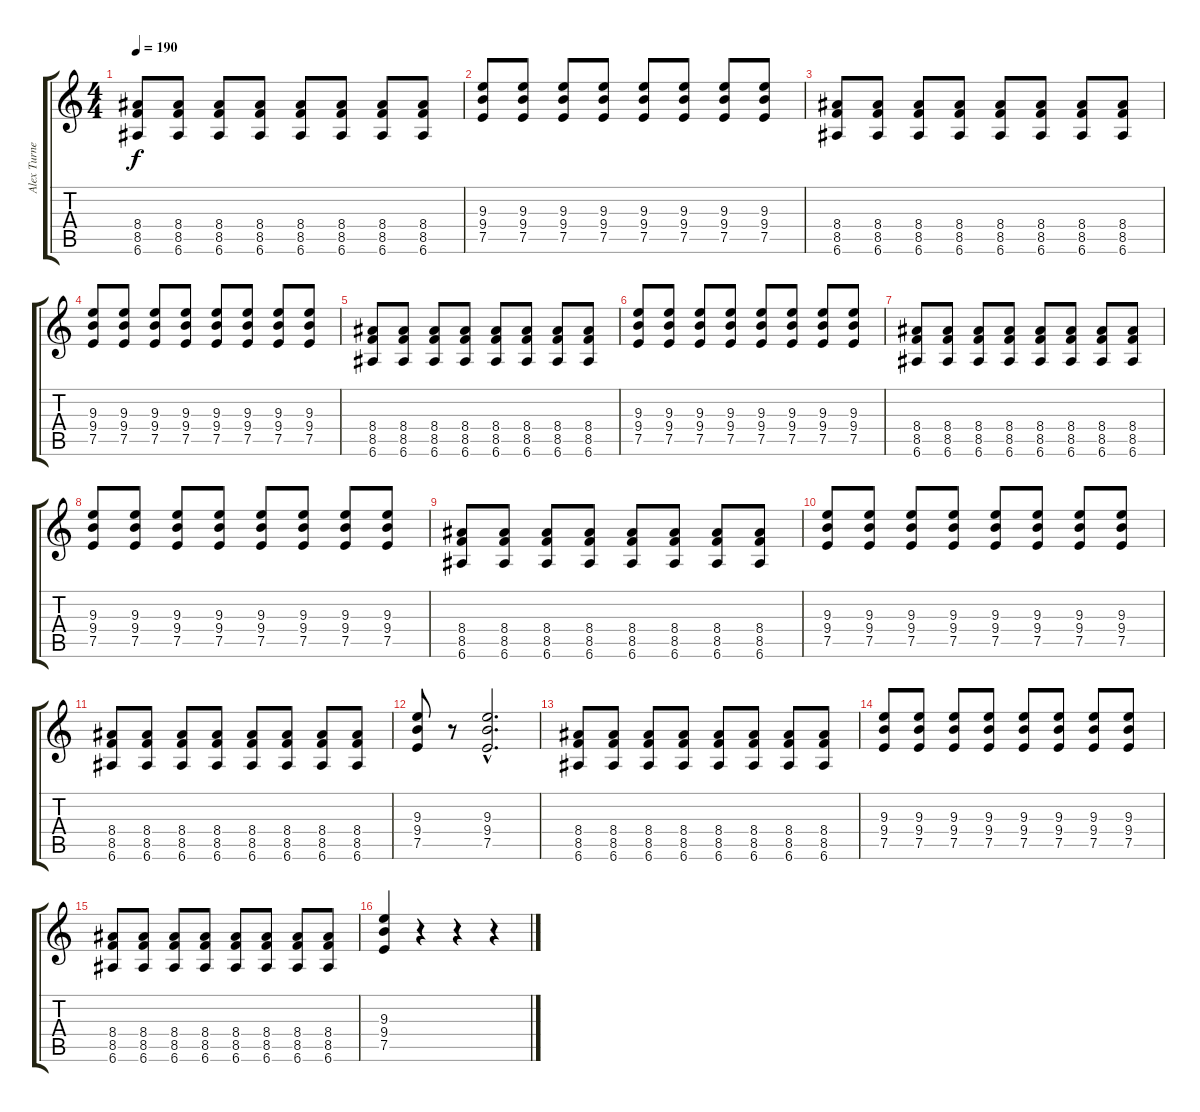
\track ("Alex Turner (Rhythm Guitar)" "Alex Turne") {instrument overdrivenguitar}
\staff {score tabs}
\tuning (E4 B3 G3 D3 A2 E2) {hide}
\ts (4 4)
\tempo 190
\clef g2
\ks c
(8.4 8.5 6.6).8{dy f} (8.4 8.5 6.6).8 (8.4 8.5 6.6).8 (8.4 8.5 6.6).8 (8.4 8.5 6.6).8 (8.4 8.5 6.6).8 (8.4 8.5 6.6).8 (8.4 8.5 6.6).8 |
(9.3 9.4 7.5).8 (9.3 9.4 7.5).8 (9.3 9.4 7.5).8 (9.3 9.4 7.5).8 (9.3 9.4 7.5).8 (9.3 9.4 7.5).8 (9.3 9.4 7.5).8 (9.3 9.4 7.5).8 |
(8.4 8.5 6.6).8 (8.4 8.5 6.6).8 (8.4 8.5 6.6).8 (8.4 8.5 6.6).8 (8.4 8.5 6.6).8 (8.4 8.5 6.6).8 (8.4 8.5 6.6).8 (8.4 8.5 6.6).8 |
(9.3 9.4 7.5).8 (9.3 9.4 7.5).8 (9.3 9.4 7.5).8 (9.3 9.4 7.5).8 (9.3 9.4 7.5).8 (9.3 9.4 7.5).8 (9.3 9.4 7.5).8 (9.3 9.4 7.5).8 |
(8.4 8.5 6.6).8 (8.4 8.5 6.6).8 (8.4 8.5 6.6).8 (8.4 8.5 6.6).8 (8.4 8.5 6.6).8 (8.4 8.5 6.6).8 (8.4 8.5 6.6).8 (8.4 8.5 6.6).8 |
(9.3 9.4 7.5).8 (9.3 9.4 7.5).8 (9.3 9.4 7.5).8 (9.3 9.4 7.5).8 (9.3 9.4 7.5).8 (9.3 9.4 7.5).8 (9.3 9.4 7.5).8 (9.3 9.4 7.5).8 |
(8.4 8.5 6.6).8 (8.4 8.5 6.6).8 (8.4 8.5 6.6).8 (8.4 8.5 6.6).8 (8.4 8.5 6.6).8 (8.4 8.5 6.6).8 (8.4 8.5 6.6).8 (8.4 8.5 6.6).8 |
(9.3 9.4 7.5).8 (9.3 9.4 7.5).8 (9.3 9.4 7.5).8 (9.3 9.4 7.5).8 (9.3 9.4 7.5).8 (9.3 9.4 7.5).8 (9.3 9.4 7.5).8 (9.3 9.4 7.5).8 |
(8.4 8.5 6.6).8 (8.4 8.5 6.6).8 (8.4 8.5 6.6).8 (8.4 8.5 6.6).8 (8.4 8.5 6.6).8 (8.4 8.5 6.6).8 (8.4 8.5 6.6).8 (8.4 8.5 6.6).8 |
(9.3 9.4 7.5).8 (9.3 9.4 7.5).8 (9.3 9.4 7.5).8 (9.3 9.4 7.5).8 (9.3 9.4 7.5).8 (9.3 9.4 7.5).8 (9.3 9.4 7.5).8 (9.3 9.4 7.5).8 |
(8.4 8.5 6.6).8 (8.4 8.5 6.6).8 (8.4 8.5 6.6).8 (8.4 8.5 6.6).8 (8.4 8.5 6.6).8 (8.4 8.5 6.6).8 (8.4 8.5 6.6).8 (8.4 8.5 6.6).8 |
(9.3 9.4 7.5).8 r.8 (9.3{hac} 9.4{hac} 7.5{hac}).2{d} |
(8.4 8.5 6.6).8 (8.4 8.5 6.6).8 (8.4 8.5 6.6).8 (8.4 8.5 6.6).8 (8.4 8.5 6.6).8 (8.4 8.5 6.6).8 (8.4 8.5 6.6).8 (8.4 8.5 6.6).8 |
(9.3 9.4 7.5).8 (9.3 9.4 7.5).8 (9.3 9.4 7.5).8 (9.3 9.4 7.5).8 (9.3 9.4 7.5).8 (9.3 9.4 7.5).8 (9.3 9.4 7.5).8 (9.3 9.4 7.5).8 |
(8.4 8.5 6.6).8 (8.4 8.5 6.6).8 (8.4 8.5 6.6).8 (8.4 8.5 6.6).8 (8.4 8.5 6.6).8 (8.4 8.5 6.6).8 (8.4 8.5 6.6).8 (8.4 8.5 6.6).8 |
(9.3 9.4 7.5).4 r.4 r.4 r.4
